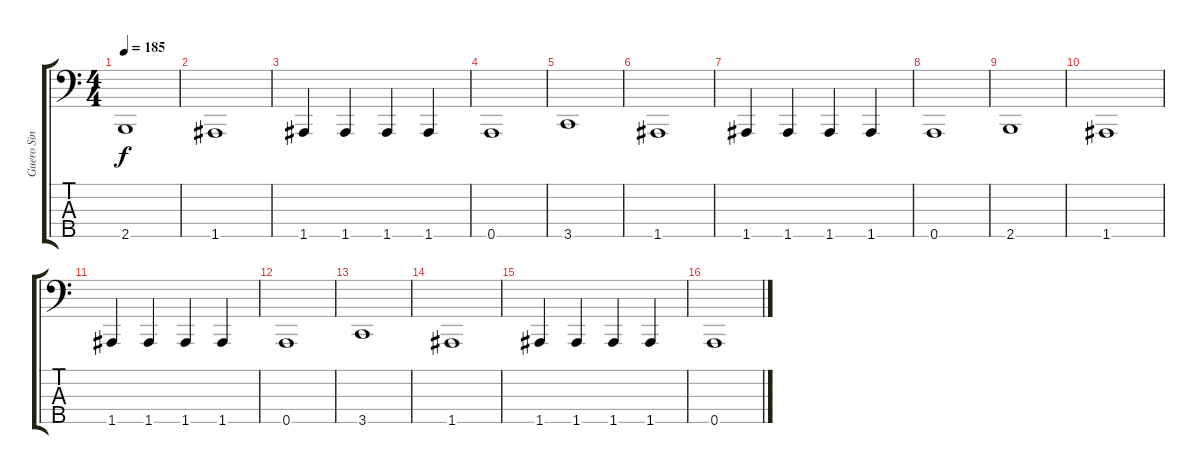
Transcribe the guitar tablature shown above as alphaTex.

\track ("Guero Sin Fe" "Guero Sin ") {instrument electricbasspick}
\staff {score tabs}
\tuning (G2 D2 A1 E1 A0) {hide}
\ts (4 4)
\tempo 185
\clef f4
\ks c
2.5.1{dy f} |
1.5.1 |
1.5.4 1.5.4 1.5.4 1.5.4 |
0.5.1 |
3.5.1 |
1.5.1 |
1.5.4 1.5.4 1.5.4 1.5.4 |
0.5.1 |
2.5.1 |
1.5.1 |
1.5.4 1.5.4 1.5.4 1.5.4 |
0.5.1 |
3.5.1 |
1.5.1 |
1.5.4 1.5.4 1.5.4 1.5.4 |
0.5.1
